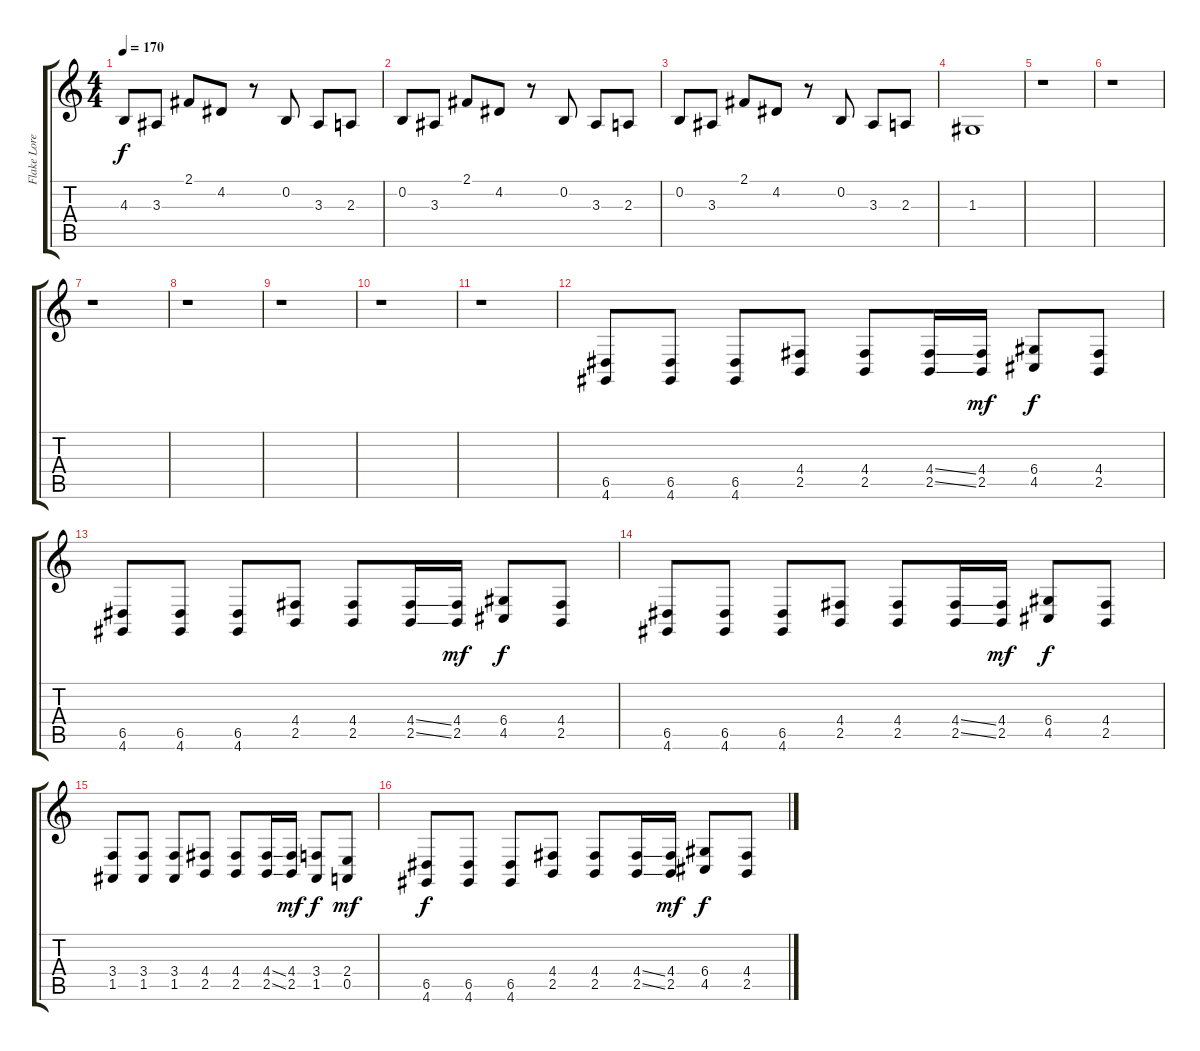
\track ("Flake Lorenz" "Flake Lore") {instrument lead2sawtooth}
\staff {score tabs}
\tuning (E4 B3 G3 D3 A2 E2) {hide}
\ts (4 4)
\tempo 170
\clef g2
\ks c
4.3.8{dy f instrument lead2sawtooth} 3.3.8 2.1.8 4.2.8 r.8 0.2.8 3.3.8 2.3.8 |
0.2.8 3.3.8 2.1.8 4.2.8 r.8 0.2.8 3.3.8 2.3.8 |
0.2.8 3.3.8 2.1.8 4.2.8 r.8 0.2.8 3.3.8 2.3.8 |
1.3.1 |
r.1 |
r.1 |
r.1 |
r.1 |
r.1 |
r.1 |
r.1 |
(6.5 4.6).8 (6.5 4.6).8 (6.5 4.6).8 (4.4 2.5).8 (4.4 2.5).8 (4.4{ss} 2.5{ss}).16 (4.4 2.5).16{dy mf} (6.4 4.5).8{dy f} (4.4 2.5).8 |
(6.5 4.6).8 (6.5 4.6).8 (6.5 4.6).8 (4.4 2.5).8 (4.4 2.5).8 (4.4{ss} 2.5{ss}).16 (4.4 2.5).16{dy mf} (6.4 4.5).8{dy f} (4.4 2.5).8 |
(6.5 4.6).8 (6.5 4.6).8 (6.5 4.6).8 (4.4 2.5).8 (4.4 2.5).8 (4.4{ss} 2.5{ss}).16 (4.4 2.5).16{dy mf} (6.4 4.5).8{dy f} (4.4 2.5).8 |
(3.4 1.5).8 (3.4 1.5).8 (3.4 1.5).8 (4.4 2.5).8 (4.4 2.5).8 (4.4{ss} 2.5{ss}).16 (4.4 2.5).16{dy mf} (3.4 1.5).8{dy f} (2.4 0.5).8{dy mf} |
(6.5 4.6).8{dy f} (6.5 4.6).8 (6.5 4.6).8 (4.4 2.5).8 (4.4 2.5).8 (4.4{ss} 2.5{ss}).16 (4.4 2.5).16{dy mf} (6.4 4.5).8{dy f} (4.4 2.5).8
